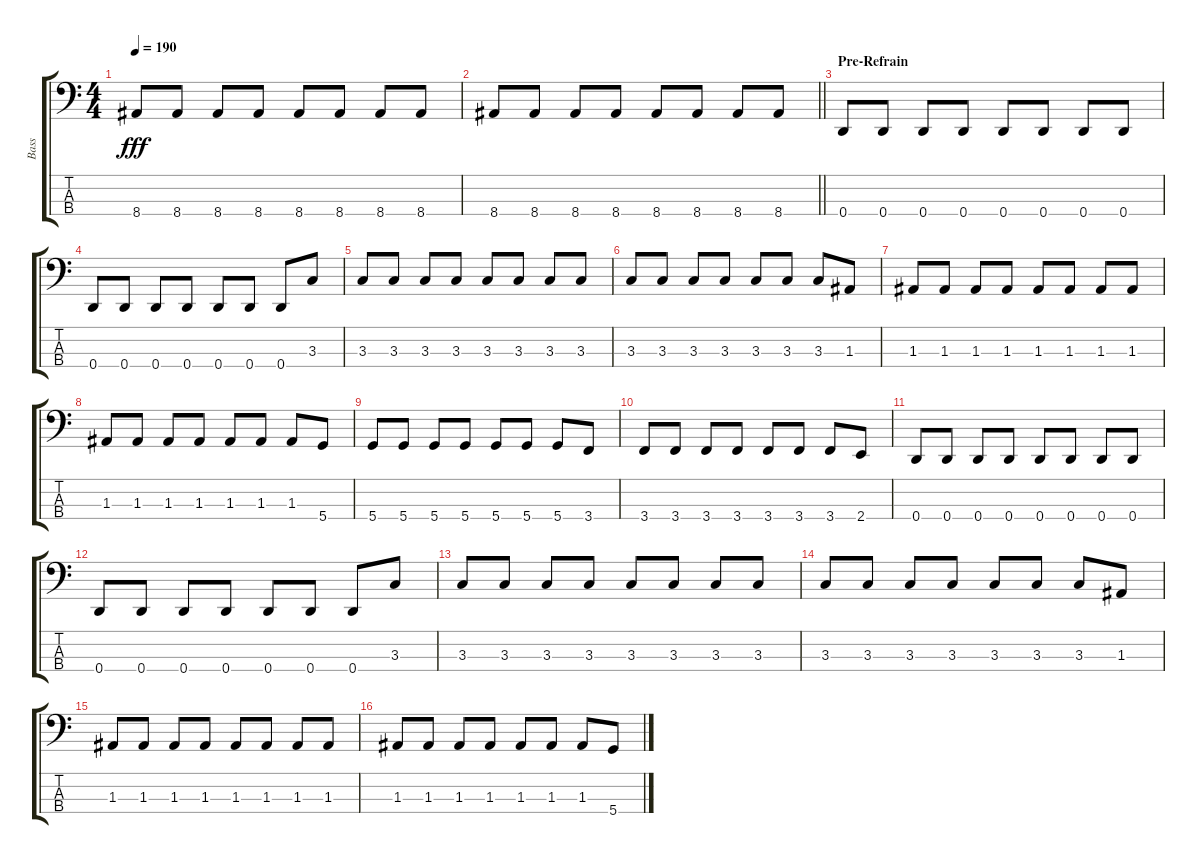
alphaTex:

\track ("Bass" "Bass") {instrument electricbasspick}
\staff {score tabs}
\tuning (G2 D2 A1 D1) {hide}
\ts (4 4)
\tempo 190
\clef f4
\ks c
8.4.8{dy fff} 8.4.8 8.4.8 8.4.8 8.4.8 8.4.8 8.4.8 8.4.8 |
\barLineRight lightlight
8.4.8 8.4.8 8.4.8 8.4.8 8.4.8 8.4.8 8.4.8 8.4.8 |
\section ("" "Pre-Refrain")
0.4.8 0.4.8 0.4.8 0.4.8 0.4.8 0.4.8 0.4.8 0.4.8 |
0.4.8 0.4.8 0.4.8 0.4.8 0.4.8 0.4.8 0.4.8 3.3.8 |
3.3.8 3.3.8 3.3.8 3.3.8 3.3.8 3.3.8 3.3.8 3.3.8 |
3.3.8 3.3.8 3.3.8 3.3.8 3.3.8 3.3.8 3.3.8 1.3.8 |
1.3.8 1.3.8 1.3.8 1.3.8 1.3.8 1.3.8 1.3.8 1.3.8 |
1.3.8 1.3.8 1.3.8 1.3.8 1.3.8 1.3.8 1.3.8 5.4.8 |
5.4.8 5.4.8 5.4.8 5.4.8 5.4.8 5.4.8 5.4.8 3.4.8 |
3.4.8 3.4.8 3.4.8 3.4.8 3.4.8 3.4.8 3.4.8 2.4.8 |
0.4.8 0.4.8 0.4.8 0.4.8 0.4.8 0.4.8 0.4.8 0.4.8 |
0.4.8 0.4.8 0.4.8 0.4.8 0.4.8 0.4.8 0.4.8 3.3.8 |
3.3.8 3.3.8 3.3.8 3.3.8 3.3.8 3.3.8 3.3.8 3.3.8 |
3.3.8 3.3.8 3.3.8 3.3.8 3.3.8 3.3.8 3.3.8 1.3.8 |
1.3.8 1.3.8 1.3.8 1.3.8 1.3.8 1.3.8 1.3.8 1.3.8 |
1.3.8 1.3.8 1.3.8 1.3.8 1.3.8 1.3.8 1.3.8 5.4.8
